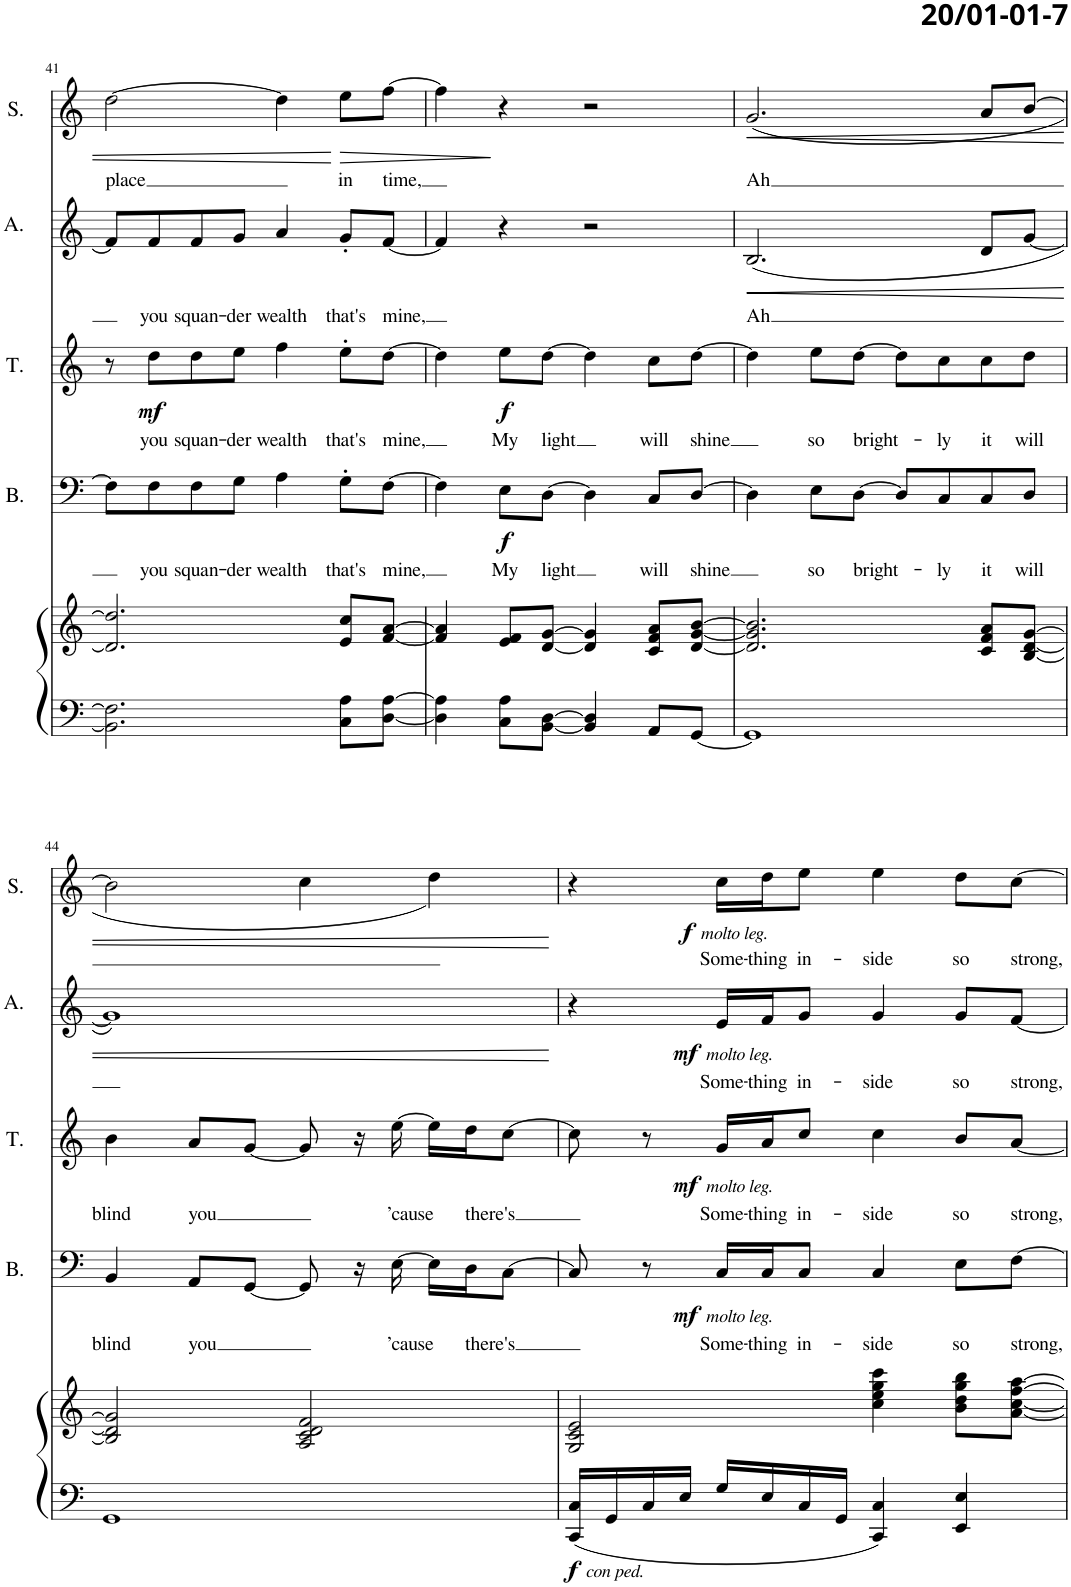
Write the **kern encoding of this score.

**kern	**kern	**dynam	**kern	**text	**dynam	**kern	**text	**dynam	**kern	**text	**dynam	**kern	**text	**dynam
*part5	*part5	*part5	*part4	*part4	*part4	*part3	*part3	*part3	*part2	*part2	*part2	*part1	*part1	*part1
*staff6	*staff5	*staff5/6	*staff4	*staff4	*staff4	*staff3	*staff3	*staff3	*staff2	*staff2	*staff2	*staff1	*staff1	*staff1
*I"Piano	*	*	*I"Bas	*	*	*I"Tenor	*	*	*I"Alt	*	*	*I"Sopraan	*	*
*I'Pno	*	*	*I'B.	*	*	*I'T.	*	*	*I'A.	*	*	*I'S.	*	*
!!LO:PB:g=z
*clefF4	*clefG2	*	*clefF4	*	*	*clefG2	*	*	*clefG2	*	*	*clefG2	*	*
*k[]	*k[]	*	*k[]	*	*	*k[]	*	*	*k[]	*	*	*k[]	*	*
*M4/4	*M4/4	*	*M4/4	*	*	*M4/4	*	*	*M4/4	*	*	*M4/4	*	*
*met(c)	*met(c)	*	*met(c)	*	*	*met(c)	*	*	*met(c)	*	*	*met(c)	*	*
=41	=41	=41	=41	=41	=41	=41	=41	=41	=41	=41	=41	=41	=41	=41
!	!	!	!	!	!	!	!	!	!	!	!	!	!LO:LY:b	!
2.BB-\] 2.F\]	2.d/] 2.dd/]	.	8F\L]	.	.	8r	.	.	8f/L]	.	.	[2dd\	place	.
!	!	!	!	!LO:LY:b	!	!	!LO:LY:b	!LO:DY:b	!	!LO:LY:b	!	!	!	!
.	.	.	8F\	you	.	8dd\L	you	mf	8f/	you	.	.	.	.
!	!	!	!	!LO:LY:b	!	!	!LO:LY:b	!	!	!LO:LY:b	!	!	!	!
.	.	.	8F\	squan-	.	8dd\	squan-	.	8f/	squan-	.	.	.	.
!	!	!	!	!LO:LY:b	!	!	!LO:LY:b	!	!	!LO:LY:b	!	!	!	!
.	.	.	8G\J	-der	.	8ee\J	-der	.	8g/J	-der	.	.	.	.
!	!	!	!	!LO:LY:b	!	!	!LO:LY:b	!	!	!LO:LY:b	!	!	!	!
.	.	.	4A\	wealth	.	4ff\	wealth	.	4a/	wealth	.	4dd\]	.	.
!	!	!	!	!LO:LY:b	!	!	!LO:LY:b	!	!	!LO:LY:b	!	!	!LO:LY:b	!LO:HP:b
8C\ 8A\L	8e/ 8cc/L	.	8G'\L	that's	.	8ee'\L	that's	.	8g'/L	that's	.	8ee\L	in	>
!	!	!	!	!LO:LY:b	!	!	!LO:LY:b	!	!	!LO:LY:b	!	!	!LO:LY:b	!
[8D\ [8A\J	[8f/ [8a/J	.	[8F\J	mine,	.	[8dd\J	mine,	.	[8f/J	mine,	.	[8ff\J	time,	.
=42	=42	=42	=42	=42	=42	=42	=42	=42	=42	=42	=42	=42	=42	=42
4D\] 4A\]	4f/] 4a/]	.	4F\]	.	.	4dd\]	.	.	4f/]	.	.	4ff\]	.	.
!	!	!	!	!LO:LY:b	!LO:DY:b	!	!LO:LY:b	!LO:DY:b	!	!	!	!	!	!
8C\ 8A\L	8e/ 8f/L	.	8E\L	My	f	8ee\L	My	f	4r	.	.	4r	.	]
!	!	!	!	!LO:LY:b	!	!	!LO:LY:b	!	!	!	!	!	!	!
[8BB\ [8D\J	[8d/ [8g/J	.	[8D\J	light	.	[8dd\J	light	.	.	.	.	.	.	.
4BB/] 4D/]	4d/] 4g/]	.	4D\]	.	.	4dd\]	.	.	2r	.	.	2r	.	.
!	!	!	!	!LO:LY:b	!	!	!LO:LY:b	!	!	!	!	!	!	!
8AA/L	8c/ 8f/ 8a/L	.	8C/L	will	.	8cc\L	will	.	.	.	.	.	.	.
!	!	!	!	!LO:LY:b	!	!	!LO:LY:b	!	!	!	!	!	!	!
[8GG/J	[8d/ [8g/ [8b/J	.	[8D/J	shine	.	[8dd\J	shine	.	.	.	.	.	.	.
=43	=43	=43	=43	=43	=43	=43	=43	=43	=43	=43	=43	=43	=43	=43
!	!	!	!	!	!	!	!	!	!	!LO:LY:b	!LO:HP:b	!	!LO:LY:b	!LO:HP:b
1GG]	2.d/] 2.g/] 2.b/]	.	4D\]	.	.	4dd\]	.	.	(2.B/	Ah	<	(<2.g/	Ah	<
!	!	!	!	!LO:LY:b	!	!	!LO:LY:b	!	!	!	!	!	!	!
.	.	.	8E\L	so	.	8ee\L	so	.	.	.	.	.	.	.
!	!	!	!	!LO:LY:b	!	!	!LO:LY:b	!	!	!	!	!	!	!
.	.	.	[8D\J	bright-	.	[8dd\J	bright-	.	.	.	.	.	.	.
.	.	.	8D/L]	.	.	8dd\L]	.	.	.	.	.	.	.	.
!	!	!	!	!LO:LY:b	!	!	!LO:LY:b	!	!	!	!	!	!	!
.	.	.	8C/	-ly	.	8cc\	-ly	.	.	.	.	.	.	.
!	!	!	!	!LO:LY:b	!	!	!LO:LY:b	!	!	!	!	!	!	!
.	8c/ 8f/ 8a/L	.	8C/	it	.	8cc\	it	.	8d/L	.	.	8a/L	.	.
!	!	!	!	!LO:LY:b	!	!	!LO:LY:b	!	!	!	!	!	!	!
.	[8B/ [8d/ [8g/J	.	8D/J	will	.	8dd\J	will	.	[8g/J	.	.	[8b/J	.	.
!!LO:LB:g=z
=44	=44	=44	=44	=44	=44	=44	=44	=44	=44	=44	=44	=44	=44	=44
!	!	!	!	!LO:LY:b	!	!	!LO:LY:b	!	!	!	!	!	!	!
1GG	2B/] 2d/] 2g/]	.	4BB/	blind	.	4b\	blind	.	1g])	.	.	2b\]	.	.
!	!	!	!	!LO:LY:b	!	!	!LO:LY:b	!	!	!	!	!	!	!
.	.	.	8AA/L	you	.	8a/L	you	.	.	.	.	.	.	.
.	.	.	[8GG/J	.	.	[8g/J	.	.	.	.	.	.	.	.
.	2A/ 2c/ 2d/ 2f/	.	8GG/]	.	.	8g/]	.	.	.	.	.	4cc\	.	.
.	.	.	16r	.	.	16r	.	.	.	.	.	.	.	.
!	!	!	!	!LO:LY:b	!	!	!LO:LY:b	!	!	!	!	!	!	!
.	.	.	[16E\	’cause	.	[16ee\	’cause	.	.	.	.	.	.	.
.	.	.	16E\LL]	.	.	16ee\LL]	.	.	.	.	.	4dd\)	.	.
!	!	!	!	!LO:LY:b	!	!	!LO:LY:b	!	!	!	!	!	!	!
.	.	.	16D\J	there's	.	16dd\J	there's	.	.	.	.	.	.	.
.	.	.	[8C\J	.	.	[8cc\J	.	.	.	.	.	.	.	.
.	.	.	.	.	.	.	.	.	.	.	[	.	.	[
=45	=45	=45	=45	=45	=45	=45	=45	=45	=45	=45	=45	=45	=45	=45
!	!	!LO:DY:b=2	!	!	!	!	!	!	!	!	!	!	!	!
!	!	!LO:DY:n=1:b=2	!	!	!	!	!	!	!	!	!	!	!	!
16CC/ 16C/LL	2G/ 2c/ 2e/	f other-dynamics	8C/]	.	.	8cc\]	.	.	4r	.	.	4r	.	.
16GG/	.	.	.	.	.	.	.	.	.	.	.	.	.	.
16C/	.	.	8r	.	.	8r	.	.	.	.	.	.	.	.
16E/JJ	.	.	.	.	.	.	.	.	.	.	.	.	.	.
!	!	!	!	!LO:LY:b	!LO:DY:b	!	!LO:LY:b	!	!	!LO:LY:b	!	!	!LO:LY:b	!
!	!	!	!	!	!LO:DY:n=1:b	!	!	!LO:DY:b	!	!	!	!	!	!
!	!	!	!	!	!	!	!	!LO:DY:n=1:b	!	!	!LO:DY:b	!	!	!
!	!	!	!	!	!	!	!	!	!	!	!LO:DY:n=1:b	!	!	!LO:DY:b
!	!	!	!	!	!	!	!	!	!	!	!	!	!	!LO:DY:n=1:b
16G/LL	.	.	16C/LL	Some-	mf other-dynamics	16g/LL	Some-	mf other-dynamics	16e/LL	Some-	mf other-dynamics	16cc\LL	Some-	f other-dynamics
!	!	!	!	!LO:LY:b	!	!	!LO:LY:b	!	!	!LO:LY:b	!	!	!LO:LY:b	!
16E/	.	.	16C/J	-thing	.	16a/J	-thing	.	16f/J	-thing	.	16dd\J	-thing	.
!	!	!	!	!LO:LY:b	!	!	!LO:LY:b	!	!	!LO:LY:b	!	!	!LO:LY:b	!
16C/	.	.	8C/J	in-	.	8cc/J	in-	.	8g/J	in-	.	8ee\J	in-	.
16GG/JJ	.	.	.	.	.	.	.	.	.	.	.	.	.	.
!	!	!	!	!LO:LY:b	!	!	!LO:LY:b	!	!	!LO:LY:b	!	!	!LO:LY:b	!
4CC/ 4C/	4cc\ 4ee\ 4gg\ 4ccc\	.	4C/	-side	.	4cc\	-side	.	4g/	-side	.	4ee\	-side	.
!	!	!	!	!LO:LY:b	!	!	!LO:LY:b	!	!	!LO:LY:b	!	!	!LO:LY:b	!
4EE/ 4E/	8b\ 8dd\ 8gg\ 8bb\L	.	8E\L	so	.	8b/L	so	.	8g/L	so	.	8dd\L	so	.
!	!	!	!	!LO:LY:b	!	!	!LO:LY:b	!	!	!LO:LY:b	!	!	!LO:LY:b	!
.	[8a\ [8cc\ [8ff\ [8aa\J	.	[8F\J	strong,	.	[8a/J	strong,	.	[8f/J	strong,	.	[8cc\J	strong,	.
=	=	=	=	=	=	=	=	=	=	=	=	=	=	=
*-	*-	*-	*-	*-	*-	*-	*-	*-	*-	*-	*-	*-	*-	*-
